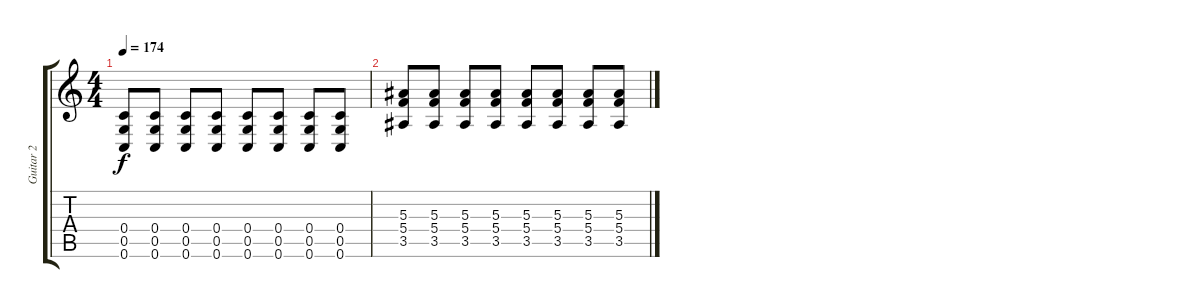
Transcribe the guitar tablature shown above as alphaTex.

\track ("Guitar 2" "Guitar 2") {instrument distortionguitar}
\staff {score tabs}
\tuning (D4 A3 F3 C3 G2 C2) {hide}
\ts (4 4)
\tempo 174
\clef g2
\ks c
(0.4 0.5 0.6).8{dy f} (0.4 0.5 0.6).8 (0.4 0.5 0.6).8 (0.4 0.5 0.6).8 (0.4 0.5 0.6).8 (0.4 0.5 0.6).8 (0.4 0.5 0.6).8 (0.4 0.5 0.6).8 |
(5.3 5.4 3.5).8 (5.3 5.4 3.5).8 (5.3 5.4 3.5).8 (5.3 5.4 3.5).8 (5.3 5.4 3.5).8 (5.3 5.4 3.5).8 (5.3 5.4 3.5).8 (5.3 5.4 3.5).8
